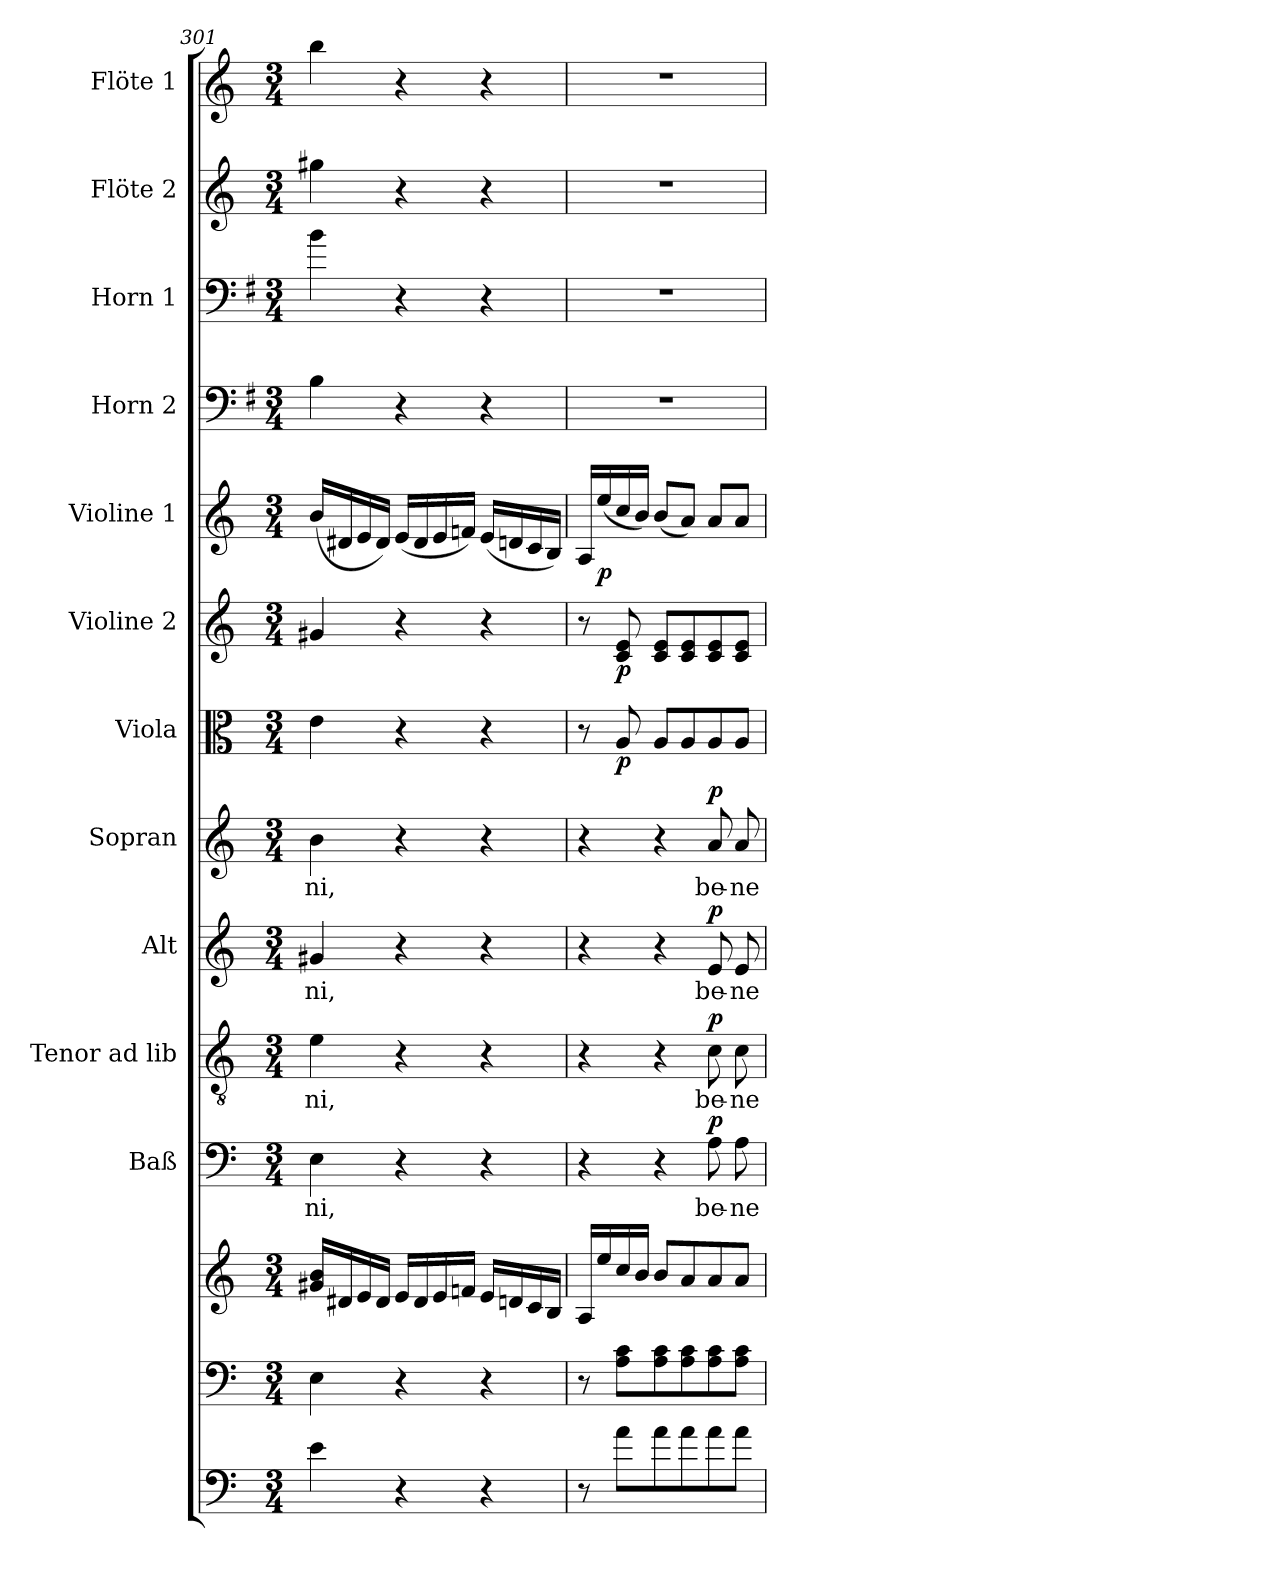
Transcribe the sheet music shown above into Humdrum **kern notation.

**kern	**kern	**kern	**kern	**text	**dynam	**kern	**text	**dynam	**kern	**text	**dynam	**kern	**text	**dynam	**kern	**dynam	**kern	**dynam	**kern	**dynam	**kern	**kern	**kern	**kern
*part13	*part12	*part12	*part11	*part11	*part11	*part10	*part10	*part10	*part9	*part9	*part9	*part8	*part8	*part8	*part7	*part7	*part6	*part6	*part5	*part5	*part4	*part3	*part2	*part1
*staff14	*staff13	*staff12	*staff11	*staff11	*staff11	*staff10	*staff10	*staff10	*staff9	*staff9	*staff9	*staff8	*staff8	*staff8	*staff7	*staff7	*staff6	*staff6	*staff5	*staff5	*staff4	*staff3	*staff2	*staff1
*	*	*	*I"Baß	*	*	*I"Tenor ad lib	*	*	*I"Alt	*	*	*I"Sopran	*	*	*I"Viola	*	*I"Violine 2	*	*I"Violine 1	*	*I"Horn 2	*I"Horn 1	*I"Flöte 2	*I"Flöte 1
*	*	*	*I'Baß	*	*	*I'Ten	*	*	*I'Alt	*	*	*I'Sop	*	*	*I'Vla.	*	*I'Vln. 2	*	*I'Vln. 1	*	*I'Hrn. 2	*I'Hrn. 1	*I'Fl. 2	*I'Fl. 1
*clefF4	*clefF4	*clefG2	*clefF4	*	*	*clefGv2	*	*	*clefG2	*	*	*clefG2	*	*	*clefC3	*	*clefG2	*	*clefG2	*	*clefF4	*clefF4	*clefG2	*clefG2
*ITrd7c12	*	*	*	*	*	*	*	*	*	*	*	*	*	*	*	*	*	*	*	*	*ITrd4c7	*ITrd4c7	*	*
*k[]	*k[]	*k[]	*k[]	*	*	*k[]	*	*	*k[]	*	*	*k[]	*	*	*k[]	*	*k[]	*	*k[]	*	*k[]	*k[]	*k[]	*k[]
*C:	*C:	*C:	*C:	*	*	*C:	*	*	*C:	*	*	*C:	*	*	*C:	*	*C:	*	*C:	*	*C:	*C:	*C:	*C:
*M3/4	*M3/4	*M3/4	*M3/4	*	*	*M3/4	*	*	*M3/4	*	*	*M3/4	*	*	*M3/4	*	*M3/4	*	*M3/4	*	*M3/4	*M3/4	*M3/4	*M3/4
=301	=301	=301	=301	=301	=301	=301	=301	=301	=301	=301	=301	=301	=301	=301	=301	=301	=301	=301	=301	=301	=301	=301	=301	=301
!	!	!	!	!LO:LY:b	!	!	!LO:LY:b	!	!	!LO:LY:b	!	!	!LO:LY:b	!	!	!	!	!	!	!	!	!	!	!
4E\	4E\	16g#X/ 16b/LL	4E\	-ni,	.	4e\	-ni,	.	4g#X/	-ni,	.	4b\	-ni,	.	4e\	.	4g#X/	.	(<16b/LL	.	4E\	4e\	4gg#X\	4bb\
.	.	16d#X/	.	.	.	.	.	.	.	.	.	.	.	.	.	.	.	.	16d#X/	.	.	.	.	.
.	.	16e/	.	.	.	.	.	.	.	.	.	.	.	.	.	.	.	.	16e/	.	.	.	.	.
.	.	16d#/JJ	.	.	.	.	.	.	.	.	.	.	.	.	.	.	.	.	16d#/JJ)	.	.	.	.	.
4r	4r	16e/LL	4r	.	.	4r	.	.	4r	.	.	4r	.	.	4r	.	4r	.	(<16e/LL	.	4r	4r	4r	4r
.	.	16d#/	.	.	.	.	.	.	.	.	.	.	.	.	.	.	.	.	16d#/	.	.	.	.	.
.	.	16e/	.	.	.	.	.	.	.	.	.	.	.	.	.	.	.	.	16e/	.	.	.	.	.
.	.	16fn/JJ	.	.	.	.	.	.	.	.	.	.	.	.	.	.	.	.	16fn/JJ)	.	.	.	.	.
4r	4r	16e/LL	4r	.	.	4r	.	.	4r	.	.	4r	.	.	4r	.	4r	.	(<16e/LL	.	4r	4r	4r	4r
.	.	16dn/	.	.	.	.	.	.	.	.	.	.	.	.	.	.	.	.	16dn/	.	.	.	.	.
.	.	16c/	.	.	.	.	.	.	.	.	.	.	.	.	.	.	.	.	16c/	.	.	.	.	.
.	.	16B/JJ	.	.	.	.	.	.	.	.	.	.	.	.	.	.	.	.	16B/JJ)	.	.	.	.	.
=302	=302	=302	=302	=302	=302	=302	=302	=302	=302	=302	=302	=302	=302	=302	=302	=302	=302	=302	=302	=302	=302	=302	=302	=302
8r	8r	16A/LL	4r	.	.	4r	.	.	4r	.	.	4r	.	.	8r	.	8r	.	16A/LL	.	2.r	2.r	2.r	2.r
!	!	!	!	!	!	!	!	!	!	!	!	!	!	!	!	!	!	!	!	!LO:DY:b	!	!	!	!
.	.	16ee/	.	.	.	.	.	.	.	.	.	.	.	.	.	.	.	.	(<16ee/	p	.	.	.	.
!	!	!	!	!	!	!	!	!	!	!	!	!	!	!	!	!LO:DY:b	!	!LO:DY:b	!	!	!	!	!	!
8A\L	8A\ 8c\L	16cc/	.	.	.	.	.	.	.	.	.	.	.	.	8A/	p	8c/ 8e/	p	16cc/	.	.	.	.	.
.	.	16b/JJ	.	.	.	.	.	.	.	.	.	.	.	.	.	.	.	.	16b/JJ)	.	.	.	.	.
8A\	8A\ 8c\	8b/L	4r	.	.	4r	.	.	4r	.	.	4r	.	.	8A/L	.	8c/ 8e/L	.	(<8b/L	.	.	.	.	.
8A\	8A\ 8c\	8a/	.	.	.	.	.	.	.	.	.	.	.	.	8A/	.	8c/ 8e/	.	8a/J)	.	.	.	.	.
!	!	!	!	!LO:LY:b	!LO:DY:a	!	!LO:LY:b	!LO:DY:a	!	!LO:LY:b	!LO:DY:a	!	!LO:LY:b	!LO:DY:a	!	!	!	!	!	!	!	!	!	!
8A\	8A\ 8c\	8a/	8A\	be-	p	8c\	be-	p	8e/	be-	p	8a/	be-	p	8A/	.	8c/ 8e/	.	8a/L	.	.	.	.	.
!	!	!	!	!LO:LY:b	!	!	!LO:LY:b	!	!	!LO:LY:b	!	!	!LO:LY:b	!	!	!	!	!	!	!	!	!	!	!
8A\J	8A\ 8c\J	8a/J	8A\	-ne-	.	8c\	-ne-	.	8e/	-ne-	.	8a/	-ne-	.	8A/J	.	8c/ 8e/J	.	8a/J	.	.	.	.	.
=	=	=	=	=	=	=	=	=	=	=	=	=	=	=	=	=	=	=	=	=	=	=	=	=
*-	*-	*-	*-	*-	*-	*-	*-	*-	*-	*-	*-	*-	*-	*-	*-	*-	*-	*-	*-	*-	*-	*-	*-	*-
